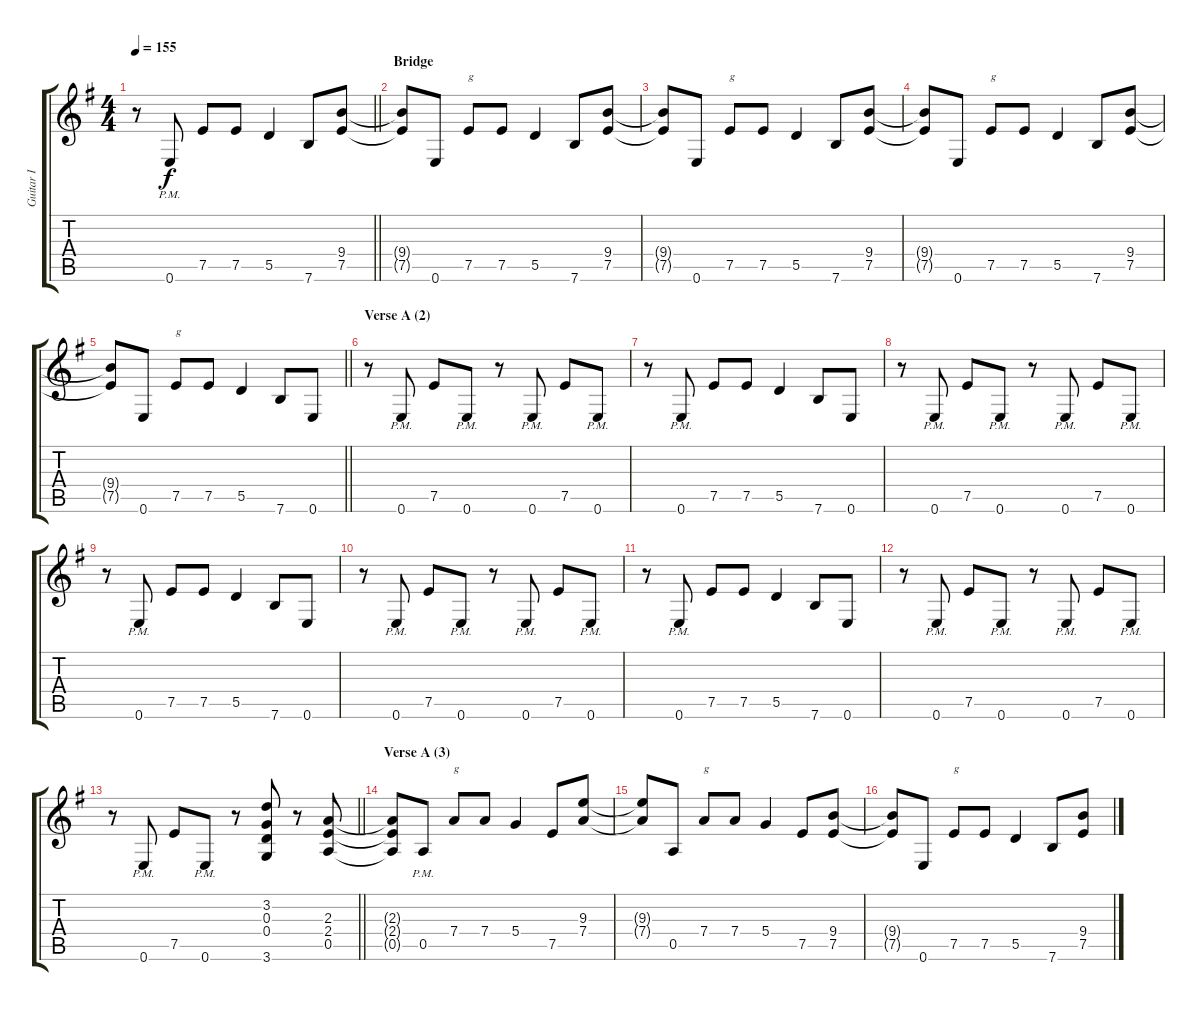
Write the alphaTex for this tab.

\track ("Guitar I" "Guitar I") {instrument distortionguitar}
\staff {score tabs}
\tuning (E4 B3 G3 D3 A2 E2) {hide}
\ts (4 4)
\tempo 155
\clef g2
\barLineRight lightlight
\ks eminor
r.8{dy f} 0.6{pm}.8 7.5.8 7.5.8 5.5.4 7.6.8 (9.4 7.5).8 |
\section ("" "Bridge")
(9.4{t} 7.5{t}).8 0.6.8 7.5.8{txt "g"} 7.5.8 5.5.4 7.6.8 (9.4 7.5).8 |
(9.4{t} 7.5{t}).8 0.6.8 7.5.8{txt "g"} 7.5.8 5.5.4 7.6.8 (9.4 7.5).8 |
(9.4{t} 7.5{t}).8 0.6.8 7.5.8{txt "g"} 7.5.8 5.5.4 7.6.8 (9.4 7.5).8 |
\barLineRight lightlight
(9.4{t} 7.5{t}).8 0.6.8 7.5.8{txt "g"} 7.5.8 5.5.4 7.6.8 0.6.8 |
\section ("" "Verse A (2)")
r.8 0.6{pm}.8 7.5.8 0.6{pm}.8 r.8 0.6{pm}.8 7.5.8 0.6{pm}.8 |
r.8 0.6{pm}.8 7.5.8 7.5.8 5.5.4 7.6.8 0.6.8 |
r.8 0.6{pm}.8 7.5.8 0.6{pm}.8 r.8 0.6{pm}.8 7.5.8 0.6{pm}.8 |
r.8 0.6{pm}.8 7.5.8 7.5.8 5.5.4 7.6.8 0.6.8 |
r.8 0.6{pm}.8 7.5.8 0.6{pm}.8 r.8 0.6{pm}.8 7.5.8 0.6{pm}.8 |
r.8 0.6{pm}.8 7.5.8 7.5.8 5.5.4 7.6.8 0.6.8 |
r.8 0.6{pm}.8 7.5.8 0.6{pm}.8 r.8 0.6{pm}.8 7.5.8 0.6{pm}.8 |
\barLineRight lightlight
r.8 0.6{pm}.8 7.5.8 0.6{pm}.8 r.8 (3.2 0.3 0.4 3.6).8 r.8 (2.3 2.4 0.5).8 |
\section ("" "Verse A (3)")
(2.3{t} 2.4{t} 0.5{t}).8 0.5{pm}.8 7.4.8{txt "g"} 7.4.8 5.4.4 7.5.8 (9.3 7.4).8 |
(9.3{t} 7.4{t}).8 0.5.8 7.4.8{txt "g"} 7.4.8 5.4.4 7.5.8 (9.4 7.5).8 |
(9.4{t} 7.5{t}).8 0.6.8 7.5.8{txt "g"} 7.5.8 5.5.4 7.6.8 (9.4 7.5).8
